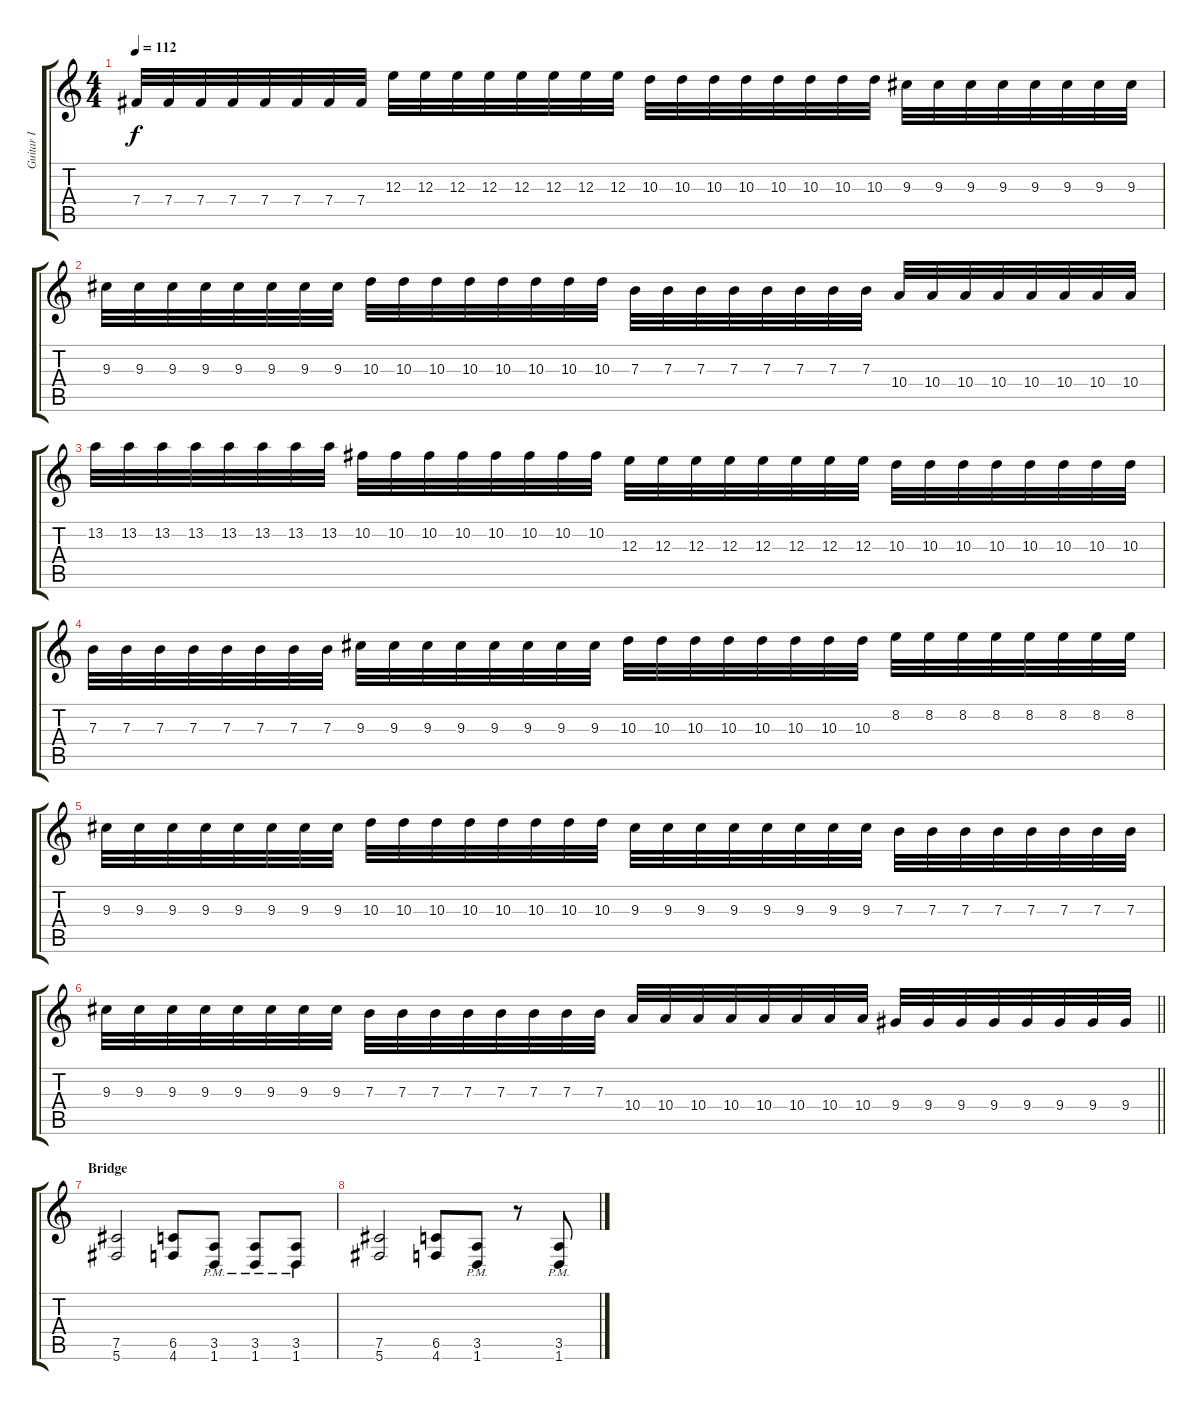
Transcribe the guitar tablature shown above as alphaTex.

\track ("Guitar I" "Guitar I") {instrument distortionguitar}
\staff {score tabs}
\tuning (Db4 Ab3 E3 B2 Gb2 Db2) {hide}
\ts (4 4)
\tempo 112
\clef g2
\ks c
7.4.32{dy f} 7.4.32 7.4.32 7.4.32 7.4.32 7.4.32 7.4.32 7.4.32 12.3.32 12.3.32 12.3.32 12.3.32 12.3.32 12.3.32 12.3.32 12.3.32 10.3.32 10.3.32 10.3.32 10.3.32 10.3.32 10.3.32 10.3.32 10.3.32 9.3.32 9.3.32 9.3.32 9.3.32 9.3.32 9.3.32 9.3.32 9.3.32 |
9.3.32 9.3.32 9.3.32 9.3.32 9.3.32 9.3.32 9.3.32 9.3.32 10.3.32 10.3.32 10.3.32 10.3.32 10.3.32 10.3.32 10.3.32 10.3.32 7.3.32 7.3.32 7.3.32 7.3.32 7.3.32 7.3.32 7.3.32 7.3.32 10.4.32 10.4.32 10.4.32 10.4.32 10.4.32 10.4.32 10.4.32 10.4.32 |
13.2.32 13.2.32 13.2.32 13.2.32 13.2.32 13.2.32 13.2.32 13.2.32 10.2.32 10.2.32 10.2.32 10.2.32 10.2.32 10.2.32 10.2.32 10.2.32 12.3.32 12.3.32 12.3.32 12.3.32 12.3.32 12.3.32 12.3.32 12.3.32 10.3.32 10.3.32 10.3.32 10.3.32 10.3.32 10.3.32 10.3.32 10.3.32 |
7.3.32 7.3.32 7.3.32 7.3.32 7.3.32 7.3.32 7.3.32 7.3.32 9.3.32 9.3.32 9.3.32 9.3.32 9.3.32 9.3.32 9.3.32 9.3.32 10.3.32 10.3.32 10.3.32 10.3.32 10.3.32 10.3.32 10.3.32 10.3.32 8.2.32 8.2.32 8.2.32 8.2.32 8.2.32 8.2.32 8.2.32 8.2.32 |
9.3.32 9.3.32 9.3.32 9.3.32 9.3.32 9.3.32 9.3.32 9.3.32 10.3.32 10.3.32 10.3.32 10.3.32 10.3.32 10.3.32 10.3.32 10.3.32 9.3.32 9.3.32 9.3.32 9.3.32 9.3.32 9.3.32 9.3.32 9.3.32 7.3.32 7.3.32 7.3.32 7.3.32 7.3.32 7.3.32 7.3.32 7.3.32 |
\barLineRight lightlight
9.3.32 9.3.32 9.3.32 9.3.32 9.3.32 9.3.32 9.3.32 9.3.32 7.3.32 7.3.32 7.3.32 7.3.32 7.3.32 7.3.32 7.3.32 7.3.32 10.4.32 10.4.32 10.4.32 10.4.32 10.4.32 10.4.32 10.4.32 10.4.32 9.4.32 9.4.32 9.4.32 9.4.32 9.4.32 9.4.32 9.4.32 9.4.32 |
\section ("" "Bridge")
(7.5 5.6).2 (6.5 4.6).8 (3.5{pm} 1.6{pm}).8 (3.5{pm} 1.6{pm}).8 (3.5{pm} 1.6{pm}).8 |
(7.5 5.6).2 (6.5 4.6).8 (3.5{pm} 1.6{pm}).8 r.8 (3.5{pm} 1.6{pm}).8
